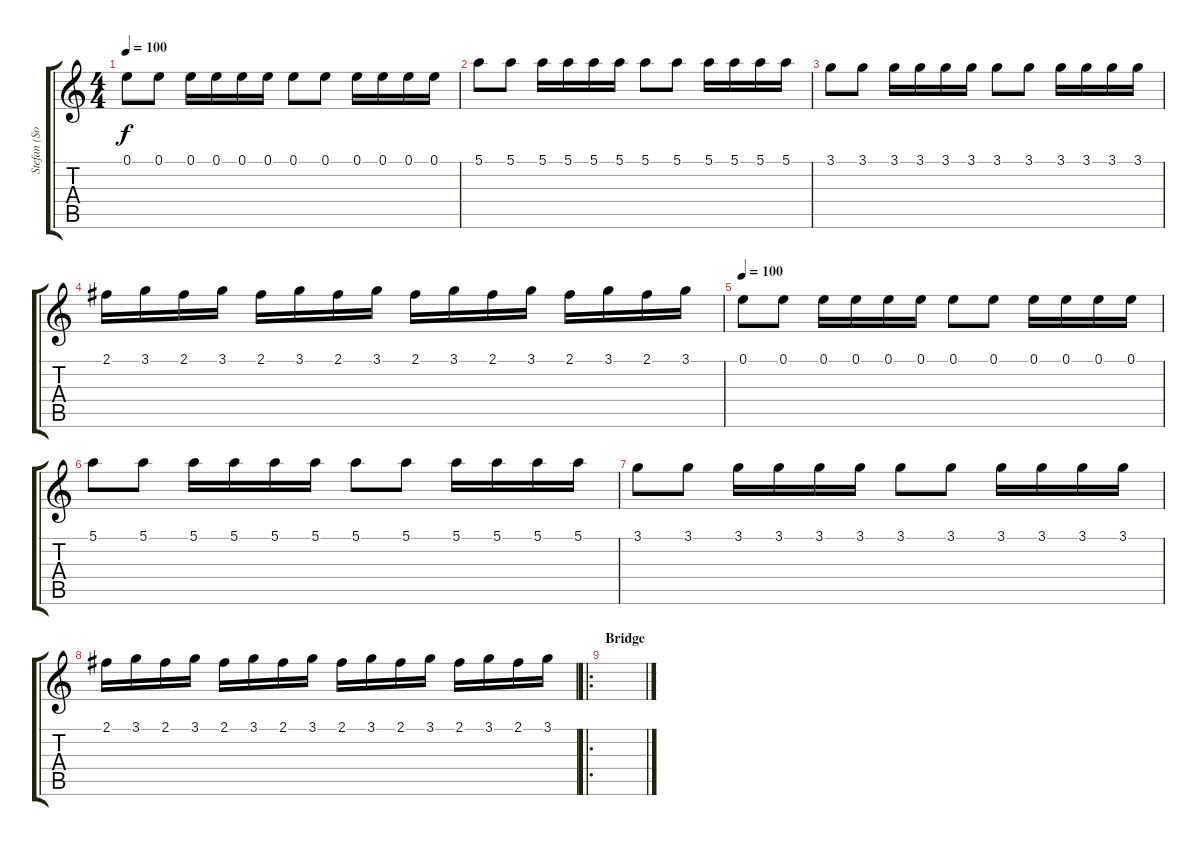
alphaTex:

\track ("Stefan (Solo)" "Stefan (So") {instrument distortionguitar}
\staff {score tabs}
\tuning (E4 B3 G3 D3 A2 E2) {hide}
\ts (4 4)
\tempo 100
\clef g2
\ks c
0.1.8{dy f} 0.1.8 0.1.16 0.1.16 0.1.16 0.1.16 0.1.8 0.1.8 0.1.16 0.1.16 0.1.16 0.1.16 |
5.1.8 5.1.8 5.1.16 5.1.16 5.1.16 5.1.16 5.1.8 5.1.8 5.1.16 5.1.16 5.1.16 5.1.16 |
3.1.8 3.1.8 3.1.16 3.1.16 3.1.16 3.1.16 3.1.8 3.1.8 3.1.16 3.1.16 3.1.16 3.1.16 |
2.1.16 3.1.16 2.1.16 3.1.16 2.1.16 3.1.16 2.1.16 3.1.16 2.1.16 3.1.16 2.1.16 3.1.16 2.1.16 3.1.16 2.1.16 3.1.16 |
\tempo 100
0.1.8 0.1.8 0.1.16 0.1.16 0.1.16 0.1.16 0.1.8 0.1.8 0.1.16 0.1.16 0.1.16 0.1.16 |
5.1.8 5.1.8 5.1.16 5.1.16 5.1.16 5.1.16 5.1.8 5.1.8 5.1.16 5.1.16 5.1.16 5.1.16 |
3.1.8 3.1.8 3.1.16 3.1.16 3.1.16 3.1.16 3.1.8 3.1.8 3.1.16 3.1.16 3.1.16 3.1.16 |
2.1.16 3.1.16 2.1.16 3.1.16 2.1.16 3.1.16 2.1.16 3.1.16 2.1.16 3.1.16 2.1.16 3.1.16 2.1.16 3.1.16 2.1.16 3.1.16 |
\ro
\section ("" "Bridge")
